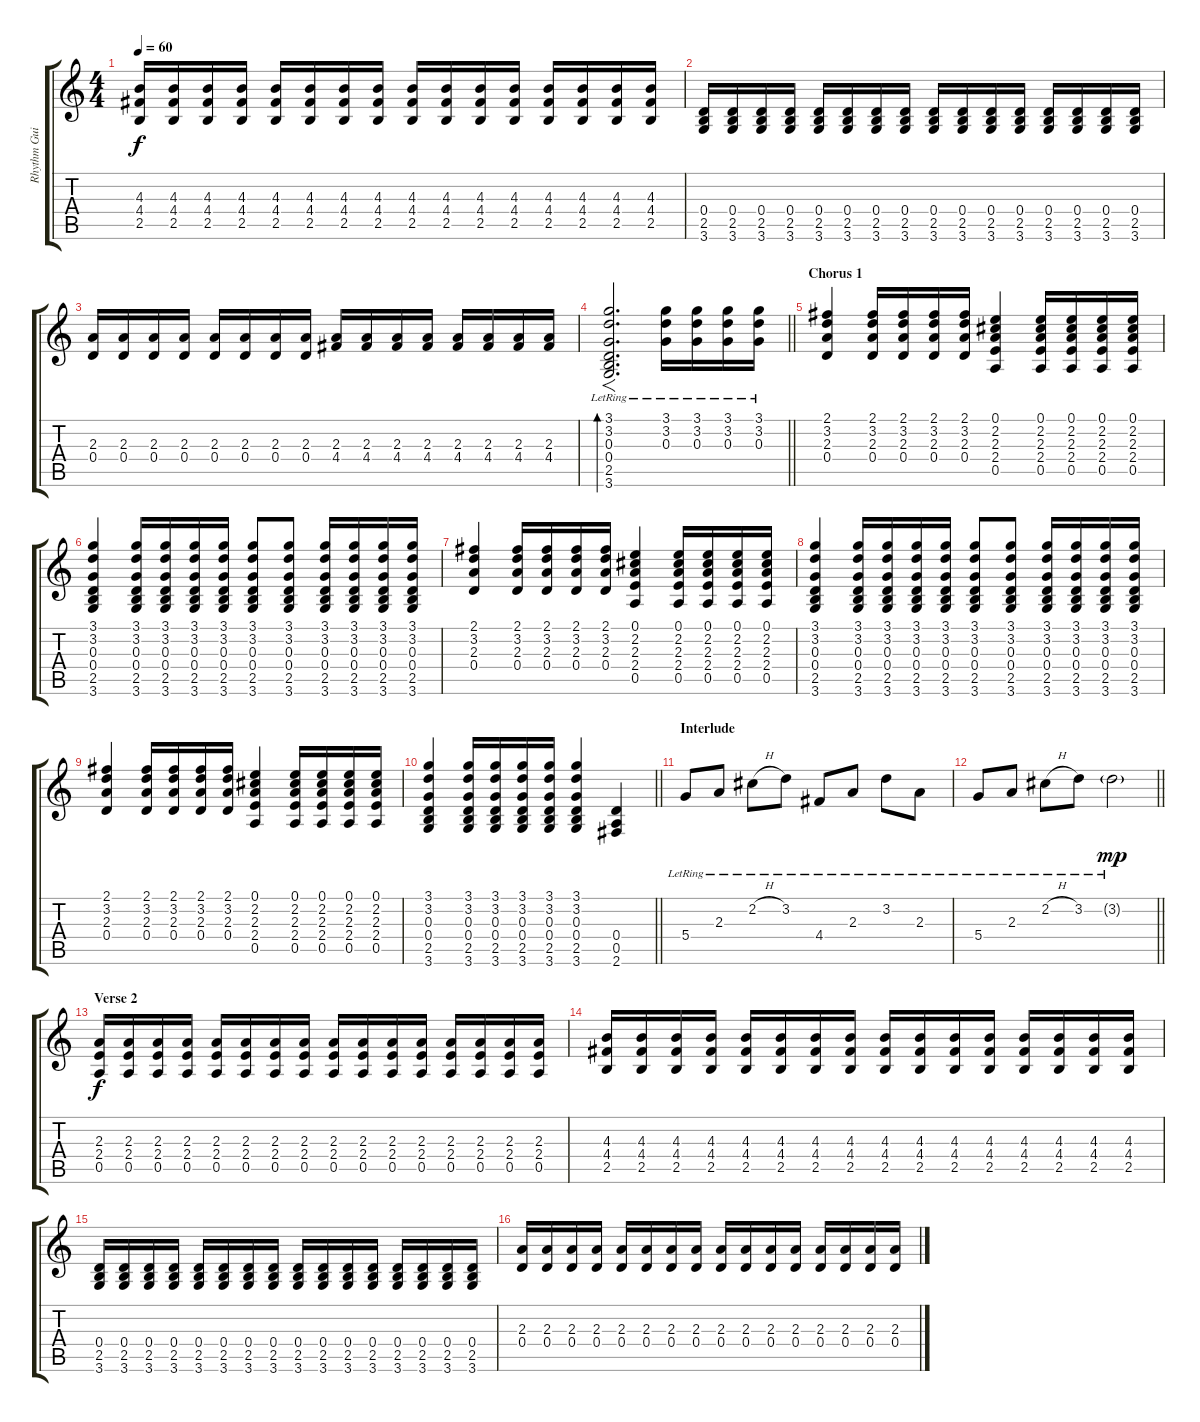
\track ("Rhythm Guitar" "Rhythm Gui") {instrument acousticguitarsteel}
\staff {score tabs}
\tuning (E4 B3 G3 D3 A2 E2) {hide}
\ts (4 4)
\tempo 60
\clef g2
\ks c
(4.3 4.4 2.5).16{dy f} (4.3 4.4 2.5).16 (4.3 4.4 2.5).16 (4.3 4.4 2.5).16 (4.3 4.4 2.5).16 (4.3 4.4 2.5).16 (4.3 4.4 2.5).16 (4.3 4.4 2.5).16 (4.3 4.4 2.5).16 (4.3 4.4 2.5).16 (4.3 4.4 2.5).16 (4.3 4.4 2.5).16 (4.3 4.4 2.5).16 (4.3 4.4 2.5).16 (4.3 4.4 2.5).16 (4.3 4.4 2.5).16 |
(0.4 2.5 3.6).16 (0.4 2.5 3.6).16 (0.4 2.5 3.6).16 (0.4 2.5 3.6).16 (0.4 2.5 3.6).16 (0.4 2.5 3.6).16 (0.4 2.5 3.6).16 (0.4 2.5 3.6).16 (0.4 2.5 3.6).16 (0.4 2.5 3.6).16 (0.4 2.5 3.6).16 (0.4 2.5 3.6).16 (0.4 2.5 3.6).16 (0.4 2.5 3.6).16 (0.4 2.5 3.6).16 (0.4 2.5 3.6).16 |
(2.3 0.4).16 (2.3 0.4).16 (2.3 0.4).16 (2.3 0.4).16 (2.3 0.4).16 (2.3 0.4).16 (2.3 0.4).16 (2.3 0.4).16 (2.3 4.4).16 (2.3 4.4).16 (2.3 4.4).16 (2.3 4.4).16 (2.3 4.4).16 (2.3 4.4).16 (2.3 4.4).16 (2.3 4.4).16 |
\barLineRight lightlight
(3.1{lr} 3.2{lr} 0.3{lr} 0.4{lr} 2.5{lr} 3.6{lr}).2{f d bd 60 instrument acousticguitarsteel} (3.1{lr} 3.2{lr} 0.3{lr}).16 (3.1{lr} 3.2{lr} 0.3{lr}).16 (3.1{lr} 3.2{lr} 0.3{lr}).16 (3.1{lr} 3.2{lr} 0.3{lr}).16 |
\section ("" "Chorus 1")
(2.1 3.2 2.3 0.4).4{volume 12} (2.1 3.2 2.3 0.4).16 (2.1 3.2 2.3 0.4).16 (2.1 3.2 2.3 0.4).16 (2.1 3.2 2.3 0.4).16 (0.1 2.2 2.3 2.4 0.5).4 (0.1 2.2 2.3 2.4 0.5).16 (0.1 2.2 2.3 2.4 0.5).16 (0.1 2.2 2.3 2.4 0.5).16 (0.1 2.2 2.3 2.4 0.5).16 |
(3.1 3.2 0.3 0.4 2.5 3.6).4 (3.1 3.2 0.3 0.4 2.5 3.6).16 (3.1 3.2 0.3 0.4 2.5 3.6).16 (3.1 3.2 0.3 0.4 2.5 3.6).16 (3.1 3.2 0.3 0.4 2.5 3.6).16 (3.1 3.2 0.3 0.4 2.5 3.6).8 (3.1 3.2 0.3 0.4 2.5 3.6).8 (3.1 3.2 0.3 0.4 2.5 3.6).16 (3.1 3.2 0.3 0.4 2.5 3.6).16 (3.1 3.2 0.3 0.4 2.5 3.6).16 (3.1 3.2 0.3 0.4 2.5 3.6).16 |
(2.1 3.2 2.3 0.4).4 (2.1 3.2 2.3 0.4).16 (2.1 3.2 2.3 0.4).16 (2.1 3.2 2.3 0.4).16 (2.1 3.2 2.3 0.4).16 (0.1 2.2 2.3 2.4 0.5).4 (0.1 2.2 2.3 2.4 0.5).16 (0.1 2.2 2.3 2.4 0.5).16 (0.1 2.2 2.3 2.4 0.5).16 (0.1 2.2 2.3 2.4 0.5).16 |
(3.1 3.2 0.3 0.4 2.5 3.6).4 (3.1 3.2 0.3 0.4 2.5 3.6).16 (3.1 3.2 0.3 0.4 2.5 3.6).16 (3.1 3.2 0.3 0.4 2.5 3.6).16 (3.1 3.2 0.3 0.4 2.5 3.6).16 (3.1 3.2 0.3 0.4 2.5 3.6).8 (3.1 3.2 0.3 0.4 2.5 3.6).8 (3.1 3.2 0.3 0.4 2.5 3.6).16 (3.1 3.2 0.3 0.4 2.5 3.6).16 (3.1 3.2 0.3 0.4 2.5 3.6).16 (3.1 3.2 0.3 0.4 2.5 3.6).16 |
(2.1 3.2 2.3 0.4).4 (2.1 3.2 2.3 0.4).16 (2.1 3.2 2.3 0.4).16 (2.1 3.2 2.3 0.4).16 (2.1 3.2 2.3 0.4).16 (0.1 2.2 2.3 2.4 0.5).4 (0.1 2.2 2.3 2.4 0.5).16 (0.1 2.2 2.3 2.4 0.5).16 (0.1 2.2 2.3 2.4 0.5).16 (0.1 2.2 2.3 2.4 0.5).16 |
\barLineRight lightlight
(3.1 3.2 0.3 0.4 2.5 3.6).4 (3.1 3.2 0.3 0.4 2.5 3.6).16 (3.1 3.2 0.3 0.4 2.5 3.6).16 (3.1 3.2 0.3 0.4 2.5 3.6).16 (3.1 3.2 0.3 0.4 2.5 3.6).16 (3.1 3.2 0.3 0.4 2.5 3.6).4 (0.4 0.5 2.6).4 |
\section ("" "Interlude")
5.4{lr}.8{volume 8 instrument koto} 2.3{lr}.8 2.2{h lr}.8 3.2{lr}.8 4.4{lr}.8 2.3{lr}.8 3.2{lr}.8 2.3{lr}.8 |
\barLineRight lightlight
5.4{lr}.8 2.3{lr}.8 2.2{h lr}.8 3.2{lr}.8 3.2{g lr}.2{dy mp} |
\section ("" "Verse 2")
(2.3 2.4 0.5).16{dy f instrument electricguitarmuted} (2.3 2.4 0.5).16 (2.3 2.4 0.5).16 (2.3 2.4 0.5).16 (2.3 2.4 0.5).16 (2.3 2.4 0.5).16 (2.3 2.4 0.5).16 (2.3 2.4 0.5).16 (2.3 2.4 0.5).16 (2.3 2.4 0.5).16 (2.3 2.4 0.5).16 (2.3 2.4 0.5).16 (2.3 2.4 0.5).16 (2.3 2.4 0.5).16 (2.3 2.4 0.5).16 (2.3 2.4 0.5).16 |
(4.3 4.4 2.5).16 (4.3 4.4 2.5).16 (4.3 4.4 2.5).16 (4.3 4.4 2.5).16 (4.3 4.4 2.5).16 (4.3 4.4 2.5).16 (4.3 4.4 2.5).16 (4.3 4.4 2.5).16 (4.3 4.4 2.5).16 (4.3 4.4 2.5).16 (4.3 4.4 2.5).16 (4.3 4.4 2.5).16 (4.3 4.4 2.5).16 (4.3 4.4 2.5).16 (4.3 4.4 2.5).16 (4.3 4.4 2.5).16 |
(0.4 2.5 3.6).16 (0.4 2.5 3.6).16 (0.4 2.5 3.6).16 (0.4 2.5 3.6).16 (0.4 2.5 3.6).16 (0.4 2.5 3.6).16 (0.4 2.5 3.6).16 (0.4 2.5 3.6).16 (0.4 2.5 3.6).16 (0.4 2.5 3.6).16 (0.4 2.5 3.6).16 (0.4 2.5 3.6).16 (0.4 2.5 3.6).16 (0.4 2.5 3.6).16 (0.4 2.5 3.6).16 (0.4 2.5 3.6).16 |
(2.3 0.4).16 (2.3 0.4).16 (2.3 0.4).16 (2.3 0.4).16 (2.3 0.4).16 (2.3 0.4).16 (2.3 0.4).16 (2.3 0.4).16 (2.3 0.4).16 (2.3 0.4).16 (2.3 0.4).16 (2.3 0.4).16 (2.3 0.4).16 (2.3 0.4).16 (2.3 0.4).16 (2.3 0.4).16
